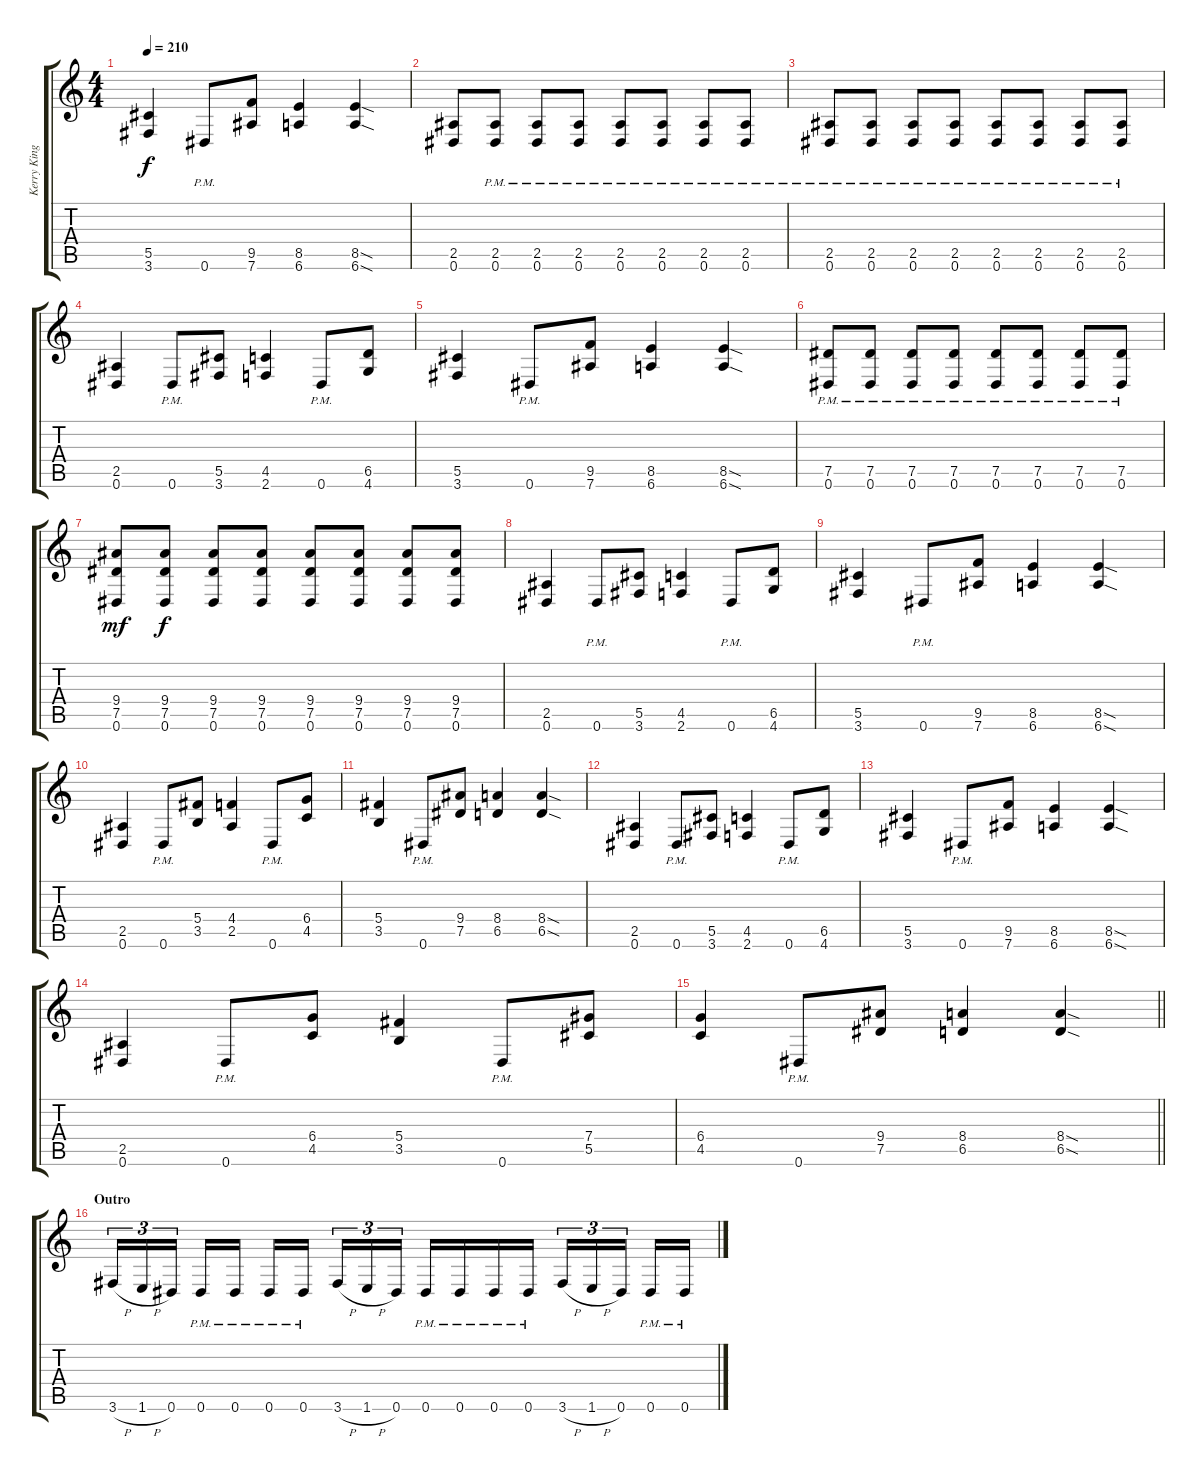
\track ("Kerry King" "Kerry King") {instrument distortionguitar}
\staff {score tabs}
\tuning (Eb4 Bb3 Gb3 Db3 Ab2 Eb2) {hide}
\ts (4 4)
\tempo 210
\clef g2
\ks c
(5.5 3.6).4{dy f} 0.6{pm}.8 (9.5 7.6).8 (8.5 6.6).4 (8.5{sod} 6.6{sod}).4 |
(2.5 0.6).8 (2.5{pm} 0.6{pm}).8 (2.5{pm} 0.6{pm}).8 (2.5{pm} 0.6{pm}).8 (2.5{pm} 0.6{pm}).8 (2.5{pm} 0.6{pm}).8 (2.5{pm} 0.6{pm}).8 (2.5{pm} 0.6{pm}).8 |
(2.5{pm} 0.6{pm}).8 (2.5{pm} 0.6{pm}).8 (2.5{pm} 0.6{pm}).8 (2.5{pm} 0.6{pm}).8 (2.5{pm} 0.6{pm}).8 (2.5{pm} 0.6{pm}).8 (2.5{pm} 0.6{pm}).8 (2.5{pm} 0.6{pm}).8 |
(2.5 0.6).4 0.6{pm}.8 (5.5 3.6).8 (4.5 2.6).4 0.6{pm}.8 (6.5 4.6).8 |
(5.5 3.6).4 0.6{pm}.8 (9.5 7.6).8 (8.5 6.6).4 (8.5{sod} 6.6{sod}).4 |
(7.5{pm} 0.6{pm}).8 (7.5{pm} 0.6{pm}).8 (7.5{pm} 0.6{pm}).8 (7.5{pm} 0.6{pm}).8 (7.5{pm} 0.6{pm}).8 (7.5{pm} 0.6{pm}).8 (7.5{pm} 0.6{pm}).8 (7.5{pm} 0.6{pm}).8 |
(9.4 7.5 0.6).8{dy mf} (9.4 7.5 0.6).8{dy f} (9.4 7.5 0.6).8 (9.4 7.5 0.6).8 (9.4 7.5 0.6).8 (9.4 7.5 0.6).8 (9.4 7.5 0.6).8 (9.4 7.5 0.6).8 |
(2.5 0.6).4 0.6{pm}.8 (5.5 3.6).8 (4.5 2.6).4 0.6{pm}.8 (6.5 4.6).8 |
(5.5 3.6).4 0.6{pm}.8 (9.5 7.6).8 (8.5 6.6).4 (8.5{sod} 6.6{sod}).4 |
(2.5 0.6).4 0.6{pm}.8 (5.4 3.5).8 (4.4 2.5).4 0.6{pm}.8 (6.4 4.5).8 |
(5.4 3.5).4 0.6{pm}.8 (9.4 7.5).8 (8.4 6.5).4 (8.4{sod} 6.5{sod}).4 |
(2.5 0.6).4 0.6{pm}.8 (5.5 3.6).8 (4.5 2.6).4 0.6{pm}.8 (6.5 4.6).8 |
(5.5 3.6).4 0.6{pm}.8 (9.5 7.6).8 (8.5 6.6).4 (8.5{sod} 6.6{sod}).4 |
(2.5 0.6).4 0.6{pm}.8 (6.4 4.5).8 (5.4 3.5).4 0.6{pm}.8 (7.4 5.5).8 |
\barLineRight lightlight
(6.4 4.5).4 0.6{pm}.8 (9.4 7.5).8 (8.4 6.5).4 (8.4{sod} 6.5{sod}).4 |
\section ("" "Outro")
3.6{h}.16{tu (3 2)} 1.6{h}.16{tu (3 2)} 0.6.16{tu (3 2)} 0.6{pm}.16 0.6{pm}.16 0.6{pm}.16 0.6{pm}.16 3.6{h}.16{tu (3 2)} 1.6{h}.16{tu (3 2)} 0.6.16{tu (3 2)} 0.6{pm}.16 0.6{pm}.16 0.6{pm}.16 0.6{pm}.16 3.6{h}.16{tu (3 2)} 1.6{h}.16{tu (3 2)} 0.6.16{tu (3 2)} 0.6{pm}.16 0.6{pm}.16
